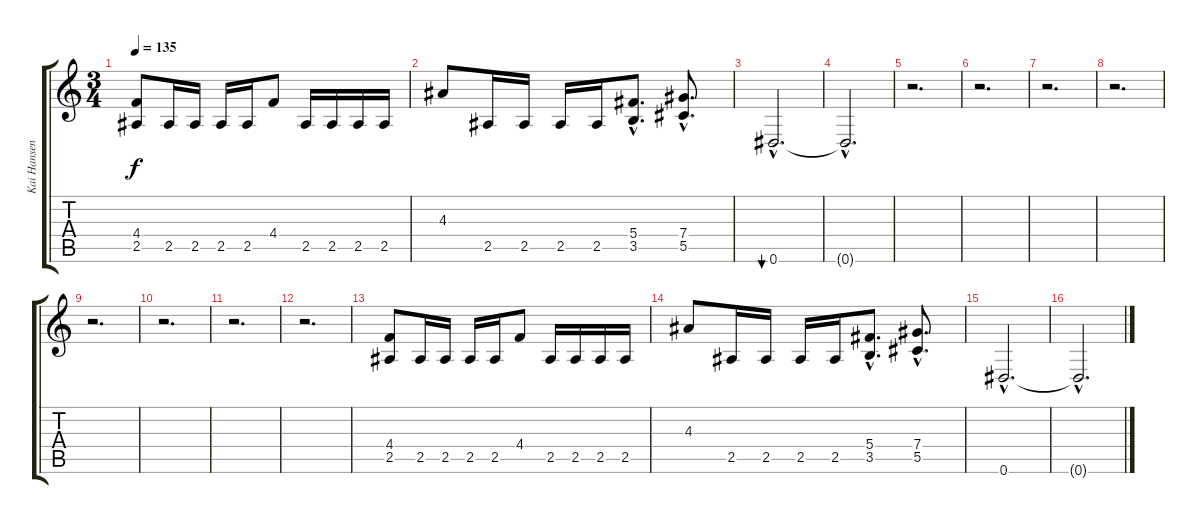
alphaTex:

\track ("Kai Hansen" "Kai Hansen") {instrument distortionguitar}
\staff {score tabs}
\tuning (Eb4 Bb3 Gb3 Db3 Ab2 Eb2) {hide}
\ts (3 4)
\tempo 135
\clef g2
\ks c
(4.4 2.5).8{dy f} 2.5.16 2.5.16 2.5.16 2.5.16 4.4.8 2.5.16 2.5.16 2.5.16 2.5.16 |
4.3.8 2.5.16 2.5.16 2.5.16 2.5.16 (5.4{hac} 3.5{hac}).8{d} (7.4{hac} 5.5{hac}).8{d} |
0.6{hac}.2{d bu 480} |
0.6{hac t}.2{d} |
r.2{d} |
r.2{d} |
r.2{d} |
r.2{d} |
r.2{d} |
r.2{d} |
r.2{d} |
r.2{d} |
(4.4 2.5).8 2.5.16 2.5.16 2.5.16 2.5.16 4.4.8 2.5.16 2.5.16 2.5.16 2.5.16 |
4.3.8 2.5.16 2.5.16 2.5.16 2.5.16 (5.4{hac} 3.5{hac}).8{d} (7.4{hac} 5.5{hac}).8{d} |
0.6{hac}.2{d} |
0.6{hac t}.2{d}
